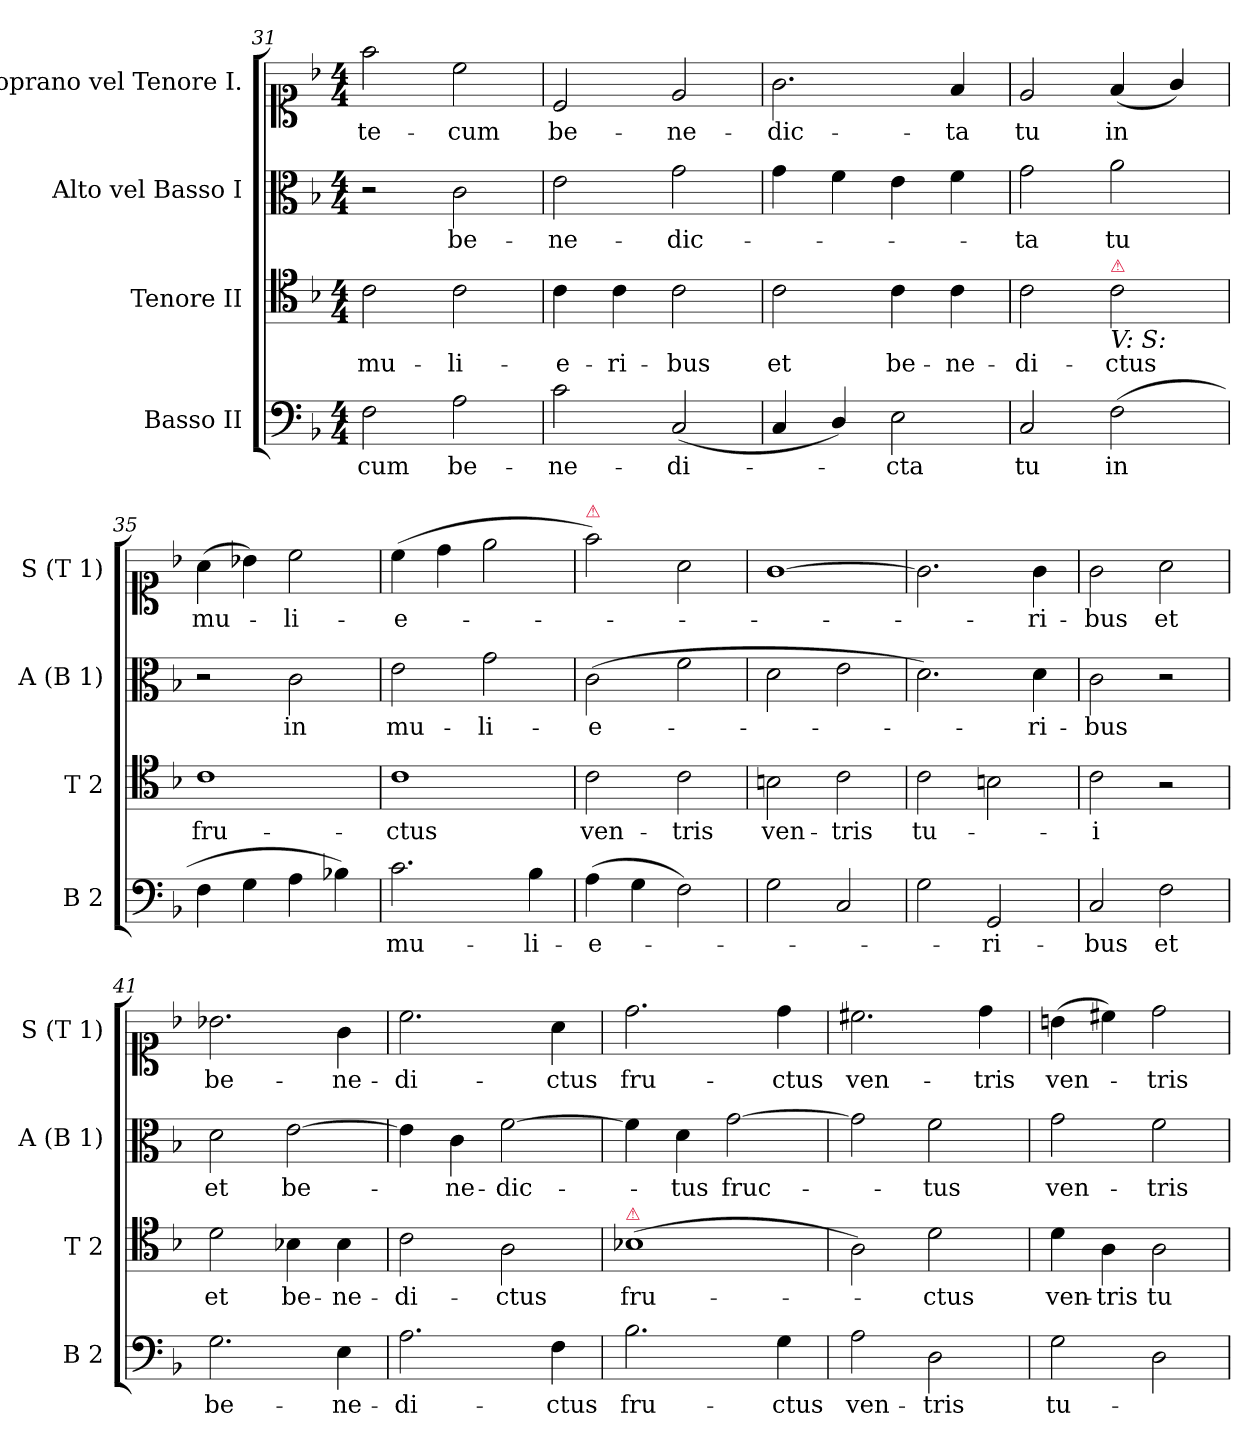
**kern	**text	**kern	**text	**kern	**text	**kern	**text
*part4	*part4	*part3	*part3	*part2	*part2	*part1	*part1
*staff4	*staff4	*staff3	*staff3	*staff2	*staff2	*staff1	*staff1
*I"Basso II	*	*I"Tenore II	*	*I"Alto vel Basso I	*	*I"Soprano vel Tenore I.	*
*I'B 2	*	*I'T 2	*	*I'A (B 1)	*	*I'S (T 1)	*
*clefF4	*	*clefC4	*	*clefC3	*	*clefC1	*
*k[b-]	*	*k[b-]	*	*k[b-]	*	*k[b-]	*
*M4/4	*	*M4/4	*	*M4/4	*	*M4/4	*
=31	=31	=31	=31	=31	=31	=31	=31
2F\	-cum	2c\	mu-	2r	.	2ff\	te-
2A\	be-	2c\	-li-	2c\	be-	2cc\	-cum
=32	=32	=32	=32	=32	=32	=32	=32
2c\	-ne-	4c\	-e-	2e\	-ne-	2c/	be-
.	.	4c\	-ri-	.	.	.	.
(<2C/	-di-	2c\	-bus	2g\	-dic-	2e/	-ne-
=33	=33	=33	=33	=33	=33	=33	=33
4C/	.	2c\	et	4g\	.	2.g\	-dic-
4D/)	.	.	.	4f\	.	.	.
2E\	-cta	4c\	be-	4e\	.	.	.
.	.	4c\	-ne-	4f\	.	4f/	-ta
=34	=34	=34	=34	=34	=34	=34	=34
2C/	tu	2c\	-di-	2g\	-ta	2e/	tu
!	!	!LO:TX:a:color=crimson:t=⚠	!	!	!	!	!
!	!	!LO:TX:b:i:t=V&colon; S&colon;	!	!	!	!	!
(>2F\	in	2c\	-ctus	2a\	tu	(<4f/	in
.	.	.	.	.	.	4g/)	.
=35	=35	=35	=35	=35	=35	=35	=35
4F\	.	1c	fru-	2r	.	(>4a\	mu-
4G\	.	.	.	.	.	4b-X\)	.
4A\	.	.	.	2c\	in	2cc\	-li-
4B-X\)	.	.	.	.	.	.	.
=36	=36	=36	=36	=36	=36	=36	=36
2.c\	mu-	1c	-ctus	2e\	mu-	(>4cc\	-e-
.	.	.	.	.	.	4dd\	.
.	.	.	.	2g\	-li-	2ee\	.
4B-\	-li-	.	.	.	.	.	.
=37	=37	=37	=37	=37	=37	=37	=37
!	!	!	!	!	!	!LO:TX:a:color=crimson:t=⚠	!
(>4A\	-e-	2c\	ven-	(>2c\	-e-	2ff\)	.
4G\	.	.	.	.	.	.	.
2F\)	.	2c\	-tris	2f\	.	2a\	.
=38	=38	=38	=38	=38	=38	=38	=38
2G\	.	2Bn\	ven-	2d\	.	[1g	.
2C/	.	2c\	-tris	2e\	.	.	.
=39	=39	=39	=39	=39	=39	=39	=39
2G\	.	2c\	tu-	2.d\)	.	2.g\]	.
2GG/	-ri-	2Bn\	.	.	.	.	.
.	.	.	.	4d\	-ri-	4g\	-ri-
=40	=40	=40	=40	=40	=40	=40	=40
2C/	-bus	2c\	-i	2c\	-bus	2g\	-bus
2F\	et	2r	.	2r	.	2a\	et
=41	=41	=41	=41	=41	=41	=41	=41
2.G\	be-	2d\	et	2d\	et	2.b-X\	be-
.	.	4B-X\	be-	[2e\	be-	.	.
4E\	-ne-	4B-\	-ne-	.	.	4g\	-ne-
=42	=42	=42	=42	=42	=42	=42	=42
2.A\	-di-	2c\	-di-	4e\]	.	2.cc\	-di-
.	.	.	.	4c\	-ne-	.	.
.	.	2A\	-ctus	[2f\	-dic-	.	.
4F\	-ctus	.	.	.	.	4a\	-ctus
=43	=43	=43	=43	=43	=43	=43	=43
!	!	!LO:TX:a:color=crimson:t=⚠	!	!	!	!	!
2.B-\	fru-	(>1B-X	fru-	4f\]	.	2.dd\	fru-
.	.	.	.	4d\	-tus	.	.
.	.	.	.	[2g\	fruc-	.	.
4G\	-ctus	.	.	.	.	4dd\	-ctus
=44	=44	=44	=44	=44	=44	=44	=44
2A\	ven-	2A\)	.	2g\]	.	2.cc#X\	ven-
2D\	-tris	2d\	-ctus	2f\	-tus	.	.
.	.	.	.	.	.	4dd\	-tris
=45	=45	=45	=45	=45	=45	=45	=45
2G\	tu-	4d\	ven-	2g\	ven-	(>4bn\	ven-
.	.	4A\	-tris	.	.	4cc#X\)	.
2D\	.	2A\	tu-	2f\	-tris	2dd\	-tris
=	=	=	=	=	=	=	=
*-	*-	*-	*-	*-	*-	*-	*-
